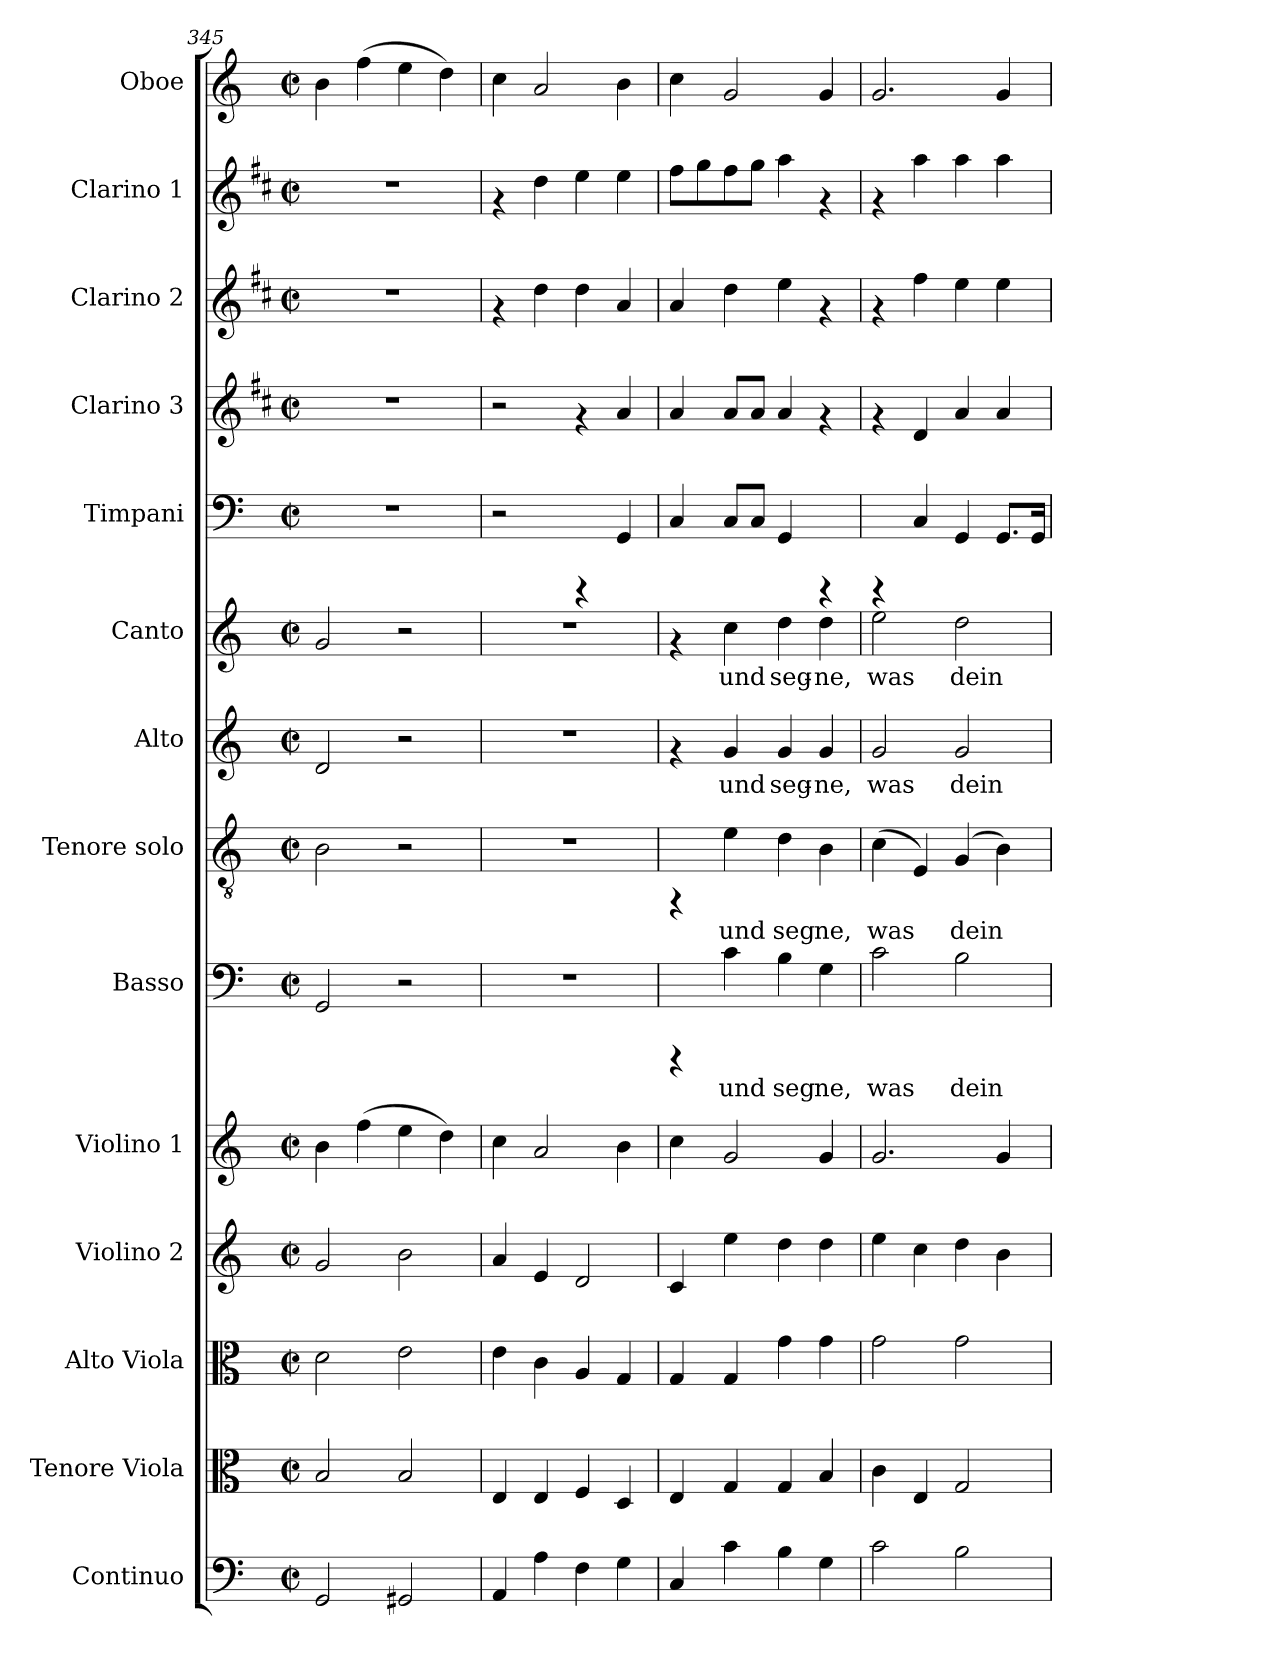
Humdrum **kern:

**kern	**kern	**kern	**kern	**kern	**kern	**text	**kern	**text	**kern	**text	**kern	**text	**kern	**kern	**kern	**kern	**kern
*part14	*part13	*part12	*part11	*part10	*part9	*part9	*part8	*part8	*part7	*part7	*part6	*part6	*part5	*part4	*part3	*part2	*part1
*staff14	*staff13	*staff12	*staff11	*staff10	*staff9	*staff9	*staff8	*staff8	*staff7	*staff7	*staff6	*staff6	*staff5	*staff4	*staff3	*staff2	*staff1
*I"Continuo	*I"Tenore Viola	*I"Alto Viola	*I"Violino 2	*I"Violino 1	*I"Basso	*	*I"Tenore solo	*	*I"Alto	*	*I"Canto	*	*I"Timpani	*I"Clarino 3	*I"Clarino 2	*I"Clarino 1	*I"Oboe
*I'Continuo	*I'Tenore Viola	*I'Alto Viola	*I'Violino 2	*I'Violino 1	*I'Basso	*	*I'Tenore	*	*I'Alto	*	*I'Canto	*	*I'Timpani	*I'Clarino 3	*I'Clarino 2	*I'Clarino 1	*I'Oboe
*clefF4	*clefC3	*clefC3	*clefG2	*clefG2	*clefF4	*	*clefGv2	*	*clefG2	*	*clefG2	*	*clefF4	*clefG2	*clefG2	*clefG2	*clefG2
*	*	*	*	*	*	*	*	*	*	*	*	*	*	*ITrd1c2	*ITrd1c2	*ITrd1c2	*
*k[]	*k[]	*k[]	*k[]	*k[]	*k[]	*	*k[]	*	*k[]	*	*k[]	*	*k[]	*k[]	*k[]	*k[]	*k[]
*C:	*C:	*C:	*C:	*C:	*C:	*	*C:	*	*C:	*	*C:	*	*C:	*C:	*C:	*C:	*C:
*M2/2	*M2/2	*M2/2	*M2/2	*M2/2	*M2/2	*	*M2/2	*	*M2/2	*	*M2/2	*	*M2/2	*M2/2	*M2/2	*M2/2	*M2/2
*met(c|)	*met(c|)	*met(c|)	*met(c|)	*met(c|)	*met(c|)	*	*met(c|)	*	*met(c|)	*	*met(c|)	*	*met(c|)	*met(c|)	*met(c|)	*met(c|)	*met(c|)
=345	=345	=345	=345	=345	=345	=345	=345	=345	=345	=345	=345	=345	=345	=345	=345	=345	=345
!	!	!	!	!	!	!LO:LY:b:cj	!	!LO:LY:b	!	!LO:LY:b:cj	!	!LO:LY:b:cj	!	!	!	!	!
2GG/	2B/	2d\	2g/	4b\	2GG/	.	2B\	.	2d/	.	2g/	.	1r	1r	1r	1r	4b\
.	.	.	.	(>4ff\	.	.	.	.	.	.	.	.	.	.	.	.	(>4ff\
2GG#X/	2B/	2e\	2b\	4ee\	2r	.	2r	.	2r	.	2r	.	.	.	.	.	4ee\
.	.	.	.	4dd\)	.	.	.	.	.	.	.	.	.	.	.	.	4dd\)
=346	=346	=346	=346	=346	=346	=346	=346	=346	=346	=346	=346	=346	=346	=346	=346	=346	=346
4AA/	4E/	4e\	4a/	4cc\	1r	.	1r	.	1r	.	1r	.	2r	2r	4rf	4rf	4cc\
4A\	4E/	4c\	4e/	2a/	.	.	.	.	.	.	.	.	.	.	4cc\	4cc\	2a/
4F\	4F/	4A/	2d/	.	.	.	.	.	.	.	.	.	4rCCC	4rf	4cc\	4dd\	.
4G\	4D/	4G/	.	4b\	.	.	.	.	.	.	.	.	4GG/	4g/	4g/	4dd\	4b\
=347	=347	=347	=347	=347	=347	=347	=347	=347	=347	=347	=347	=347	=347	=347	=347	=347	=347
4C/	4E/	4G/	4c/	4cc\	4rCCC	.	4rFF	.	4rf	.	4rf	.	4C/	4g/	4g/	8ee\L	4cc\
.	.	.	.	.	.	.	.	.	.	.	.	.	.	.	.	8ff\	.
!	!	!	!	!	!	!LO:LY:b:cj	!	!LO:LY:b	!	!LO:LY:b:cj	!	!LO:LY:b:cj	!	!	!	!	!
4c\	4G/	4G/	4ee\	2g/	4c\	und	4e\	und	4g/	und	4cc\	und	8C/L	8g/L	4cc\	8ee\	2g/
.	.	.	.	.	.	.	.	.	.	.	.	.	8C/J	8g/J	.	8ff\J	.
!	!	!	!	!	!	!LO:LY:b:cj	!	!LO:LY:b	!	!LO:LY:b:cj	!	!LO:LY:b:cj	!	!	!	!	!
4B\	4G/	4g\	4dd\	.	4B\	seg	4d\	seg	4g/	seg-	4dd\	seg-	4GG/	4g/	4dd\	4gg\	.
!	!	!	!	!	!	!LO:LY:b:cj	!	!LO:LY:b	!	!LO:LY:b:cj	!	!LO:LY:b:cj	!	!	!	!	!
4G\	4B/	4g\	4dd\	4g/	4G\	ne,	4B\	ne,	4g/	-ne,	4dd\	-ne,	4rCCC	4rf	4rf	4rf	4g/
=348	=348	=348	=348	=348	=348	=348	=348	=348	=348	=348	=348	=348	=348	=348	=348	=348	=348
!	!	!	!	!	!	!LO:LY:b:cj	!	!LO:LY:b	!	!LO:LY:b:cj	!	!LO:LY:b:cj	!	!	!	!	!
2c\	4c\	2g\	4ee\	2.g/	2c\	was	(>4c\	was	2g/	was	2ee\	was	4rCCC	4rf	4rf	4rf	2.g/
!	!	!	!	!	!	!	!	!LO:LY:b	!	!	!	!	!	!	!	!	!
.	4E/	.	4cc\	.	.	.	4E/)	.	.	.	.	.	4C/	4c/	4ee\	4gg\	.
!	!	!	!	!	!	!LO:LY:b:cj	!	!LO:LY:b	!	!LO:LY:b:cj	!	!LO:LY:b:cj	!	!	!	!	!
2B\	2G/	2g\	4dd\	.	2B\	dein	(>4G/	dein	2g/	dein	2dd\	dein	4GG/	4g/	4dd\	4gg\	.
!	!	!	!	!	!	!	!	!LO:LY:b	!	!	!	!	!	!	!	!	!
.	.	.	4b\	4g/	.	.	4B\)	.	.	.	.	.	8.GG/L	4g/	4dd\	4gg\	4g/
.	.	.	.	.	.	.	.	.	.	.	.	.	16GG/J	.	.	.	.
=	=	=	=	=	=	=	=	=	=	=	=	=	=	=	=	=	=
*-	*-	*-	*-	*-	*-	*-	*-	*-	*-	*-	*-	*-	*-	*-	*-	*-	*-
